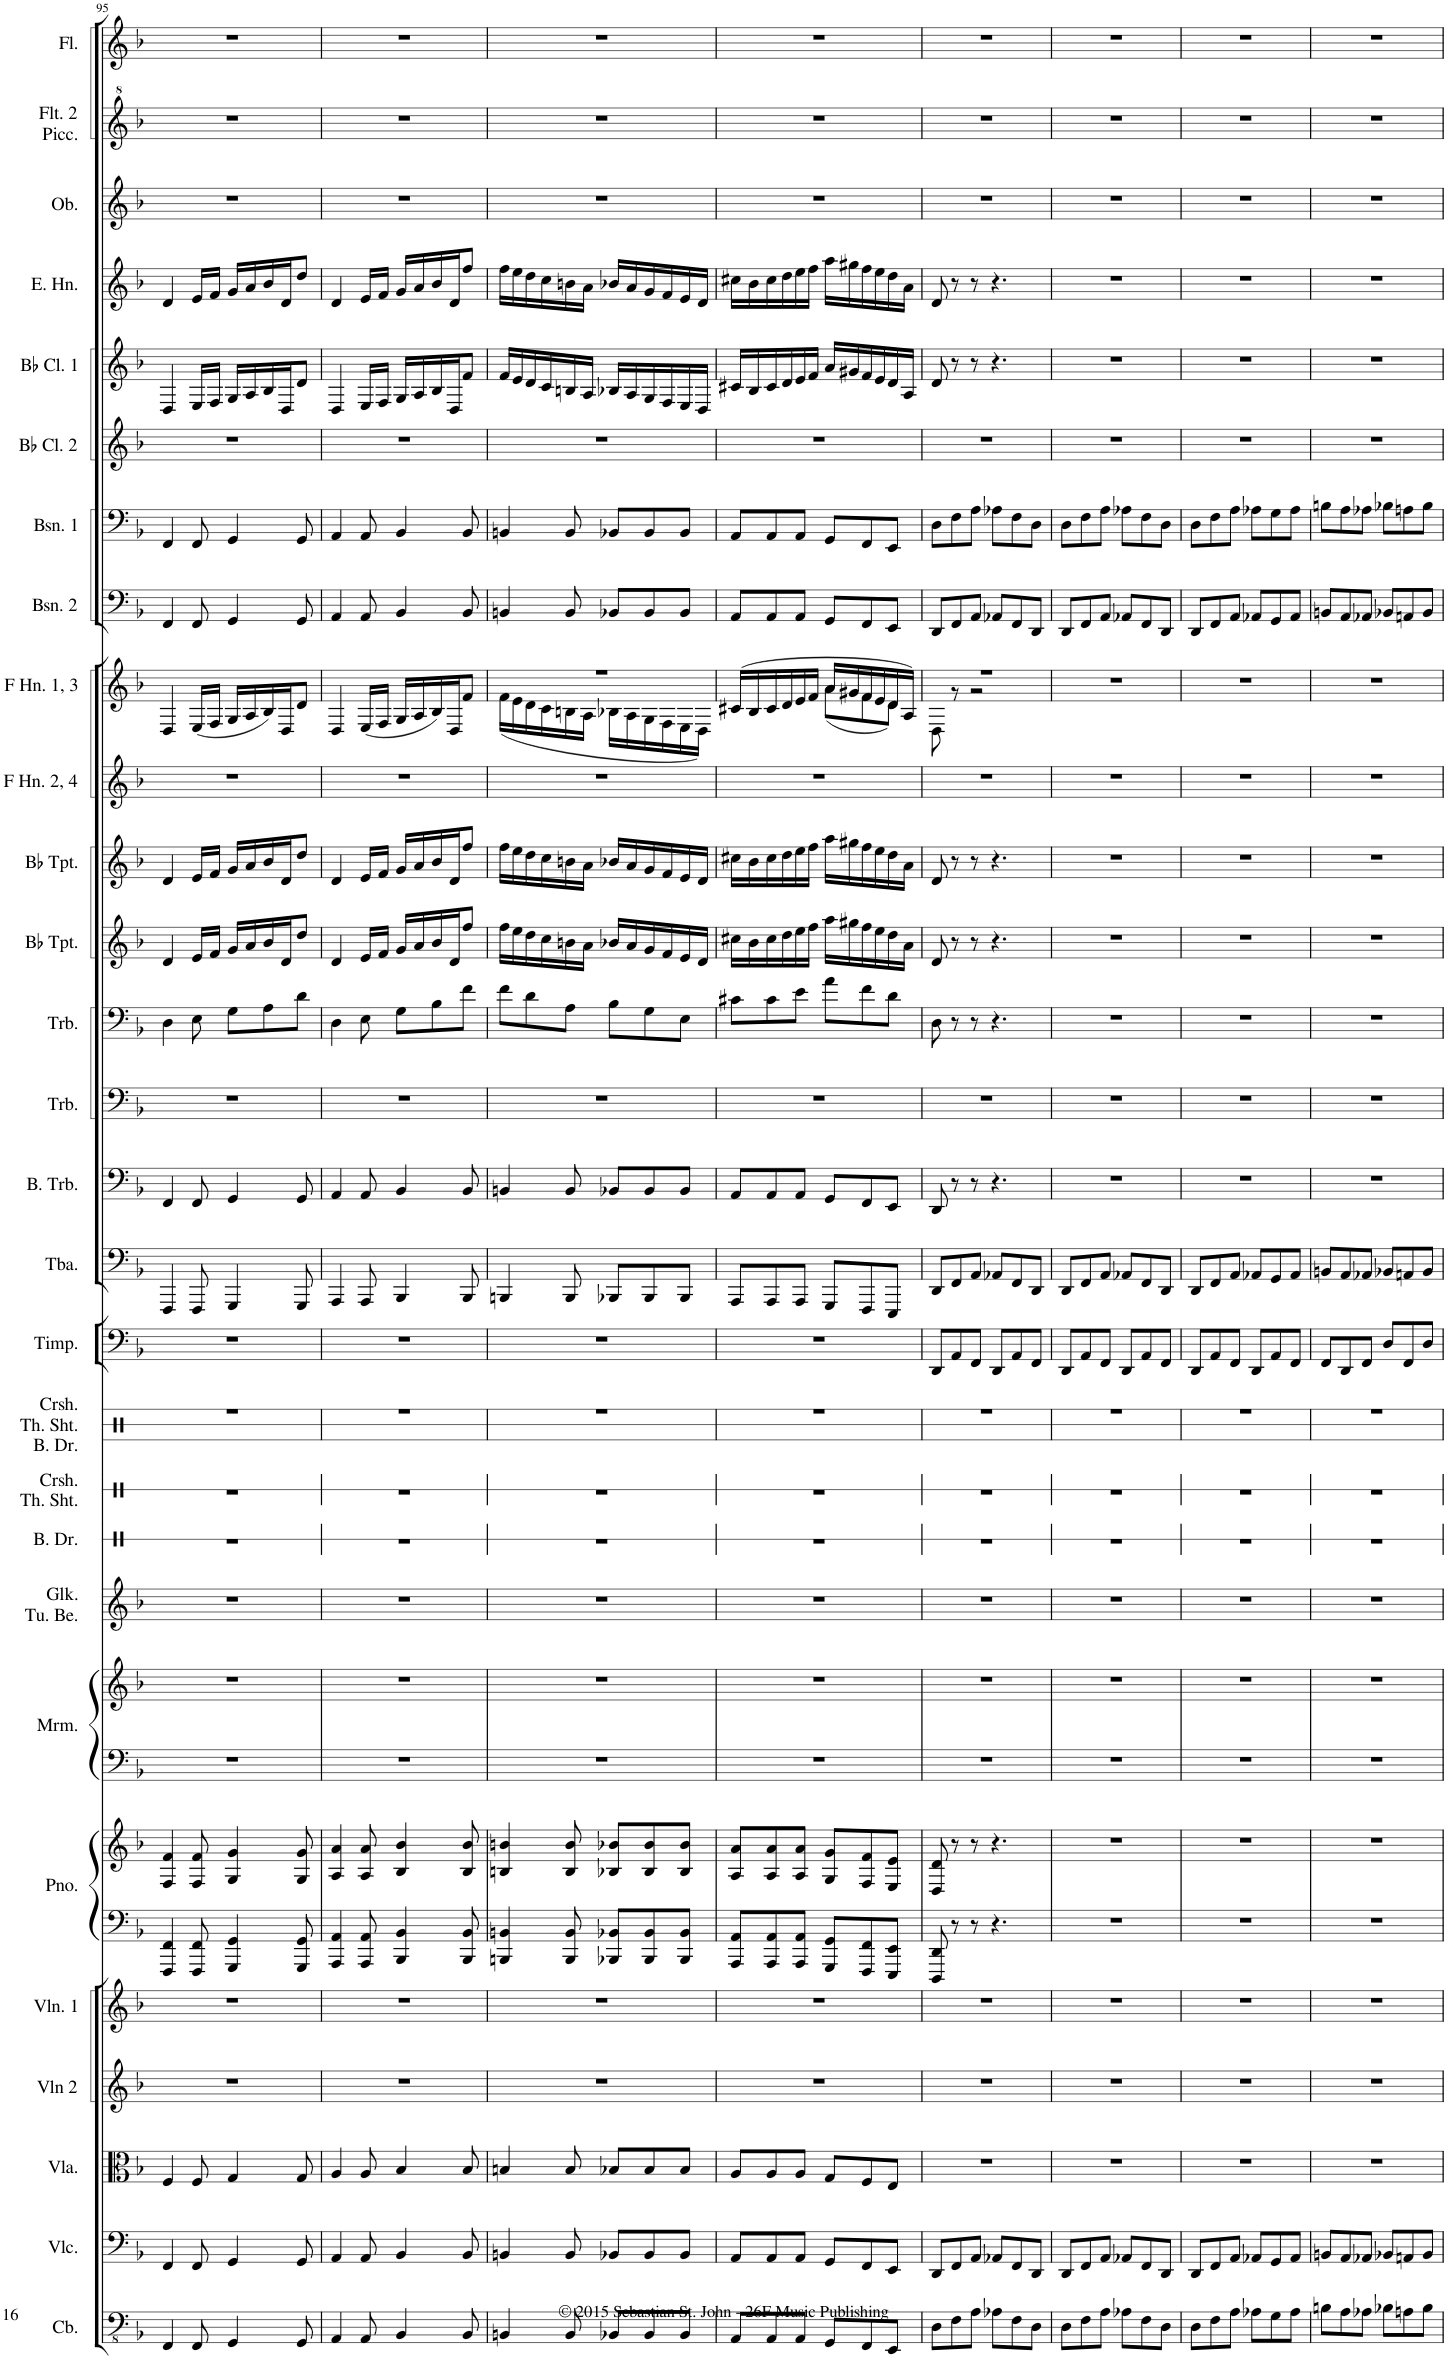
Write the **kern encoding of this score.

**kern	**kern	**kern	**kern	**kern	**kern	**kern	**kern	**kern	**kern	**kern	**kern	**kern	**kern	**kern	**kern	**kern	**kern	**kern	**kern	**kern	**kern	**kern	**kern	**kern	**kern	**kern	**kern	**kern	**kern
*part28	*part27	*part26	*part25	*part24	*part23	*part23	*part22	*part22	*part21	*part20	*part19	*part18	*part17	*part16	*part15	*part14	*part13	*part12	*part11	*part10	*part9	*part8	*part7	*part6	*part5	*part4	*part3	*part2	*part1
*staff30	*staff29	*staff28	*staff27	*staff26	*staff25	*staff24	*staff23	*staff22	*staff21	*staff20	*staff19	*staff18	*staff17	*staff16	*staff15	*staff14	*staff13	*staff12	*staff11	*staff10	*staff9	*staff8	*staff7	*staff6	*staff5	*staff4	*staff3	*staff2	*staff1
*I"Contrabass	*I"Violoncello	*I"Viola	*I"Violin 2	*I"Violin 1	*I"Piano	*	*I"Marimba	*	*I"Glockenspiel Tubular Bells	*I"Bass Drum	*I"Crash Thundersheet	*I"Crash Thundersheet Bass Drum	*I"Timpani	*I"Tuba	*I"Bass Trombone	*I"Trombone	*I"Trombone	*I"Bb Trumpet	*I"Trumpets in Bb	*I"Horn in F 2, 4	*I"Horn in F 1, 3	*I"Bassoon 2	*I"Bassoon 1	*I"Clarinets in Bb 2	*I"Bb Clarinet 1	*I"English Horn	*I"Oboes	*I"Flute 2 Piccolo	*I"Flutes
*I'Cb.	*I'Vlc.	*I'Vla.	*I'Vln 2	*I'Vln. 1	*I'Pno.	*	*I'Mrm.	*	*I'Glk. Tu. Be.	*I'B. Dr.	*I'Crsh. Th. Sht.	*I'Crsh. Th. Sht. B. Dr.	*I'Timp.	*I'Tba.	*I'B. Trb.	*I'Trb.	*I'Trb.	*I'Bb Tpt.	*	*	*	*I'Bsn. 2	*I'Bsn. 1	*	*I'Bb Cl. 1	*I'E. Hn.	*I'Ob.	*I'Flt. 2 Picc.	*I'Fl.
!!LO:PB:g=z
*clefFv4	*clefF4	*clefC3	*clefG2	*clefG2	*clefF4	*clefG2	*clefF4	*clefG2	*clefG2	*clefX	*clefX	*clefX	*clefF4	*clefF4	*clefF4	*clefF4	*clefF4	*clefG2	*clefG2	*clefG2	*clefG2	*clefF4	*clefF4	*clefG2	*clefG2	*clefG2	*clefG2	*clefG^2	*clefG2
*ITrd7c12	*	*	*	*	*	*	*	*	*	*	*	*	*	*	*	*	*	*ITrd1c2	*ITrd1c2	*ITrd4c7	*ITrd4c7	*	*	*ITrd1c2	*ITrd1c2	*ITrd4c7	*	*ITrd-7c-12	*
*k[b-]	*k[b-]	*k[b-]	*k[b-]	*k[b-]	*k[b-]	*k[b-]	*k[b-]	*k[b-]	*k[b-]	*k[]	*k[]	*k[]	*k[b-]	*k[b-]	*k[b-]	*k[b-]	*k[b-]	*k[b-]	*k[b-]	*k[b-]	*k[b-]	*k[b-]	*k[b-]	*k[b-]	*k[b-]	*k[b-]	*k[b-]	*k[b-]	*k[b-]
*M6/8	*M6/8	*M6/8	*M6/8	*M6/8	*M6/8	*M6/8	*M6/8	*M6/8	*M6/8	*M6/8	*M6/8	*M6/8	*M6/8	*M6/8	*M6/8	*M6/8	*M6/8	*M6/8	*M6/8	*M6/8	*M6/8	*M6/8	*M6/8	*M6/8	*M6/8	*M6/8	*M6/8	*M6/8	*M6/8
=95	=95	=95	=95	=95	=95	=95	=95	=95	=95	=95	=95	=95	=95	=95	=95	=95	=95	=95	=95	=95	=95	=95	=95	=95	=95	=95	=95	=95	=95
4FFF/	4FF/	4F/	2.r	2.r	4FFF/ 4FF/	4F/ 4f/	2.r	2.r	2.r	2.r	2.r	2.r	2.r	4FFF/	4FF/	2.r	4D\	4d/	4d/	2.r	4D/	4FF/	4FF/	2.r	4D/	4d/	2.r	2.r	2.r
8FFF/	8FF/	8F/	.	.	8FFF/ 8FF/	8F/ 8f/	.	.	.	.	.	.	.	8FFF/	8FF/	.	8E\	16e/LL	16e/LL	.	(16E/LL	8FF/	8FF/	.	16E/LL	16e/LL	.	.	.
.	.	.	.	.	.	.	.	.	.	.	.	.	.	.	.	.	.	16f/JJ	16f/JJ	.	16F/JJ	.	.	.	16F/JJ	16f/JJ	.	.	.
4GGG/	4GG/	4G/	.	.	4GGG/ 4GG/	4G/ 4g/	.	.	.	.	.	.	.	4GGG/	4GG/	.	8G\L	16g/LL	16g/LL	.	16G/LL	4GG/	4GG/	.	16G/LL	16g/LL	.	.	.
.	.	.	.	.	.	.	.	.	.	.	.	.	.	.	.	.	.	16a/	16a/	.	16A/	.	.	.	16A/	16a/	.	.	.
.	.	.	.	.	.	.	.	.	.	.	.	.	.	.	.	.	8A\	16b-/	16b-/	.	16B-/)	.	.	.	16B-/	16b-/	.	.	.
.	.	.	.	.	.	.	.	.	.	.	.	.	.	.	.	.	.	16d/J	16d/J	.	16D/J	.	.	.	16D/J	16d/J	.	.	.
8GGG/	8GG/	8G/	.	.	8GGG/ 8GG/	8G/ 8g/	.	.	.	.	.	.	.	8GGG/	8GG/	.	8d\J	8dd/J	8dd/J	.	8d/J	8GG/	8GG/	.	8d/J	8dd/J	.	.	.
=96	=96	=96	=96	=96	=96	=96	=96	=96	=96	=96	=96	=96	=96	=96	=96	=96	=96	=96	=96	=96	=96	=96	=96	=96	=96	=96	=96	=96	=96
4AAA/	4AA/	4A/	2.r	2.r	4AAA/ 4AA/	4A/ 4a/	2.r	2.r	2.r	2.r	2.r	2.r	2.r	4AAA/	4AA/	2.r	4D\	4d/	4d/	2.r	4D/	4AA/	4AA/	2.r	4D/	4d/	2.r	2.r	2.r
8AAA/	8AA/	8A/	.	.	8AAA/ 8AA/	8A/ 8a/	.	.	.	.	.	.	.	8AAA/	8AA/	.	8E\	16e/LL	16e/LL	.	(16E/LL	8AA/	8AA/	.	16E/LL	16e/LL	.	.	.
.	.	.	.	.	.	.	.	.	.	.	.	.	.	.	.	.	.	16f/JJ	16f/JJ	.	16F/JJ	.	.	.	16F/JJ	16f/JJ	.	.	.
4BBB-/	4BB-/	4B-/	.	.	4BBB-/ 4BB-/	4B-/ 4b-/	.	.	.	.	.	.	.	4BBB-/	4BB-/	.	8G\L	16g/LL	16g/LL	.	16G/LL	4BB-/	4BB-/	.	16G/LL	16g/LL	.	.	.
.	.	.	.	.	.	.	.	.	.	.	.	.	.	.	.	.	.	16a/	16a/	.	16A/	.	.	.	16A/	16a/	.	.	.
.	.	.	.	.	.	.	.	.	.	.	.	.	.	.	.	.	8B-\	16b-/	16b-/	.	16B-/)	.	.	.	16B-/	16b-/	.	.	.
.	.	.	.	.	.	.	.	.	.	.	.	.	.	.	.	.	.	16d/J	16d/J	.	16D/J	.	.	.	16D/J	16d/J	.	.	.
8BBB-/	8BB-/	8B-/	.	.	8BBB-/ 8BB-/	8B-/ 8b-/	.	.	.	.	.	.	.	8BBB-/	8BB-/	.	8f\J	8ff/J	8ff/J	.	8f/J	8BB-/	8BB-/	.	8f/J	8ff/J	.	.	.
=97	=97	=97	=97	=97	=97	=97	=97	=97	=97	=97	=97	=97	=97	=97	=97	=97	=97	=97	=97	=97	=97	=97	=97	=97	=97	=97	=97	=97	=97
*	*	*	*	*	*	*	*	*	*	*	*	*	*	*	*	*	*	*	*	*	*^	*	*	*	*	*	*	*	*
4BBBn/	4BBn/	4Bn/	2.r	2.r	4BBBn/ 4BBn/	4Bn/ 4bn/	2.r	2.r	2.r	2.r	2.r	2.r	2.r	4BBBn/	4BBn/	2.r	8f\L	16ff\LL	16ff\LL	2.r	2.r	(16f\LL	4BBn/	4BBn/	2.r	16f/LL	16ff\LL	2.r	2.r	2.r
.	.	.	.	.	.	.	.	.	.	.	.	.	.	.	.	.	.	16ee\	16ee\	.	.	16e\	.	.	.	16e/	16ee\	.	.	.
.	.	.	.	.	.	.	.	.	.	.	.	.	.	.	.	.	8d\	16dd\	16dd\	.	.	16d\	.	.	.	16d/	16dd\	.	.	.
.	.	.	.	.	.	.	.	.	.	.	.	.	.	.	.	.	.	16cc\	16cc\	.	.	16c\	.	.	.	16c/	16cc\	.	.	.
8BBB/	8BB/	8B/	.	.	8BBB/ 8BB/	8B/ 8b/	.	.	.	.	.	.	.	8BBB/	8BB/	.	8A\J	16bn\	16bn\	.	.	16Bn\	8BB/	8BB/	.	16Bn/	16bn\	.	.	.
.	.	.	.	.	.	.	.	.	.	.	.	.	.	.	.	.	.	16a\JJ	16a\JJ	.	.	16A\JJ	.	.	.	16A/JJ	16a\JJ	.	.	.
8BBB-X/L	8BB-X/L	8B-X/L	.	.	8BBB-X/ 8BB-X/L	8B-X/ 8b-X/L	.	.	.	.	.	.	.	8BBB-X/L	8BB-X/L	.	8B-\L	16b-X/LL	16b-X/LL	.	.	16B-X\LL	8BB-X/L	8BB-X/L	.	16B-X/LL	16b-X/LL	.	.	.
.	.	.	.	.	.	.	.	.	.	.	.	.	.	.	.	.	.	16a/	16a/	.	.	16A\	.	.	.	16A/	16a/	.	.	.
8BBB-/	8BB-/	8B-/	.	.	8BBB-/ 8BB-/	8B-/ 8b-/	.	.	.	.	.	.	.	8BBB-/	8BB-/	.	8G\	16g/	16g/	.	.	16G\	8BB-/	8BB-/	.	16G/	16g/	.	.	.
.	.	.	.	.	.	.	.	.	.	.	.	.	.	.	.	.	.	16f/	16f/	.	.	16F\	.	.	.	16F/	16f/	.	.	.
8BBB-/J	8BB-/J	8B-/J	.	.	8BBB-/ 8BB-/J	8B-/ 8b-/J	.	.	.	.	.	.	.	8BBB-/J	8BB-/J	.	8E\J	16e/	16e/	.	.	16E\	8BB-/J	8BB-/J	.	16E/	16e/	.	.	.
.	.	.	.	.	.	.	.	.	.	.	.	.	.	.	.	.	.	16d/JJ	16d/JJ	.	.	16D\JJ)	.	.	.	16D/JJ	16d/JJ	.	.	.
=98	=98	=98	=98	=98	=98	=98	=98	=98	=98	=98	=98	=98	=98	=98	=98	=98	=98	=98	=98	=98	=98	=98	=98	=98	=98	=98	=98	=98	=98	=98
8AAA/L	8AA/L	8A/L	2.r	2.r	8AAA/ 8AA/L	8A/ 8a/L	2.r	2.r	2.r	2.r	2.r	2.r	2.r	8AAA/L	8AA/L	2.r	8c#X\L	16cc#X\LL	16cc#X\LL	2.r	(16c#X/LL	4.ryy	8AA/L	8AA/L	2.r	16c#X/LL	16cc#X\LL	2.r	2.r	2.r
.	.	.	.	.	.	.	.	.	.	.	.	.	.	.	.	.	.	16b-\	16b-\	.	16B-/	.	.	.	.	16B-/	16b-\	.	.	.
8AAA/	8AA/	8A/	.	.	8AAA/ 8AA/	8A/ 8a/	.	.	.	.	.	.	.	8AAA/	8AA/	.	8c#\	16cc#\	16cc#\	.	16c#/	.	8AA/	8AA/	.	16c#/	16cc#\	.	.	.
.	.	.	.	.	.	.	.	.	.	.	.	.	.	.	.	.	.	16dd\	16dd\	.	16d/	.	.	.	.	16d/	16dd\	.	.	.
8AAA/J	8AA/J	8A/J	.	.	8AAA/ 8AA/J	8A/ 8a/J	.	.	.	.	.	.	.	8AAA/J	8AA/J	.	8e\J	16ee\	16ee\	.	16e/	.	8AA/J	8AA/J	.	16e/	16ee\	.	.	.
.	.	.	.	.	.	.	.	.	.	.	.	.	.	.	.	.	.	16ff\JJ	16ff\JJ	.	16f/JJ	.	.	.	.	16f/JJ	16ff\JJ	.	.	.
8GGG/L	8GG/L	8G/L	.	.	8GGG/ 8GG/L	8G/ 8g/L	.	.	.	.	.	.	.	8GGG/L	8GG/L	.	8a\L	16aa\LL	16aa\LL	.	16a/LL	(8a\L	8GG/L	8GG/L	.	16a/LL	16aa\LL	.	.	.
.	.	.	.	.	.	.	.	.	.	.	.	.	.	.	.	.	.	16gg#X\	16gg#X\	.	16g#X/	.	.	.	.	16g#X/	16gg#X\	.	.	.
8FFF/	8FF/	8F/	.	.	8FFF/ 8FF/	8F/ 8f/	.	.	.	.	.	.	.	8FFF/	8FF/	.	8f\	16ff\	16ff\	.	16f/	8f\	8FF/	8FF/	.	16f/	16ff\	.	.	.
.	.	.	.	.	.	.	.	.	.	.	.	.	.	.	.	.	.	16ee\	16ee\	.	16e/	.	.	.	.	16e/	16ee\	.	.	.
8EEE/J	8EE/J	8E/J	.	.	8EEE/ 8EE/J	8E/ 8e/J	.	.	.	.	.	.	.	8EEE/J	8EE/J	.	8d\J	16dd\	16dd\	.	16d/	8d\J)	8EE/J	8EE/J	.	16d/	16dd\	.	.	.
.	.	.	.	.	.	.	.	.	.	.	.	.	.	.	.	.	.	16a\JJ	16a\JJ	.	16A/JJ)	.	.	.	.	16A/JJ	16a\JJ	.	.	.
=99	=99	=99	=99	=99	=99	=99	=99	=99	=99	=99	=99	=99	=99	=99	=99	=99	=99	=99	=99	=99	=99	=99	=99	=99	=99	=99	=99	=99	=99	=99
8DD\L	8DD/L	2.r	2.r	2.r	8DDD/ 8DD/	8D/ 8d/	2.r	2.r	2.r	2.r	2.r	2.r	8DD/L	8DD/L	8DD/	2.r	8D\	8d/	8d/	2.r	2.r	8D\	8DD/L	8D\L	2.r	8d/	8d/	2.r	2.r	2.r
8FF\	8FF/	.	.	.	8r	8r	.	.	.	.	.	.	8AA/	8FF/	8r	.	8r	8r	8r	.	.	8r	8FF/	8F\	.	8r	8r	.	.	.
8AA\J	8AA/J	.	.	.	8r	8r	.	.	.	.	.	.	8FF/J	8AA/J	8r	.	8r	8r	8r	.	.	2r	8AA/J	8A\J	.	8r	8r	.	.	.
8AA-X\L	8AA-X/L	.	.	.	4.r	4.r	.	.	.	.	.	.	8DD/L	8AA-X/L	4.r	.	4.r	4.r	4.r	.	.	.	8AA-X/L	8A-X\L	.	4.r	4.r	.	.	.
8FF\	8FF/	.	.	.	.	.	.	.	.	.	.	.	8AA/	8FF/	.	.	.	.	.	.	.	.	8FF/	8F\	.	.	.	.	.	.
8DD\J	8DD/J	.	.	.	.	.	.	.	.	.	.	.	8FF/J	8DD/J	.	.	.	.	.	.	.	.	8DD/J	8D\J	.	.	.	.	.	.
*	*	*	*	*	*	*	*	*	*	*	*	*	*	*	*	*	*	*	*	*	*v	*v	*	*	*	*	*	*	*	*
=100	=100	=100	=100	=100	=100	=100	=100	=100	=100	=100	=100	=100	=100	=100	=100	=100	=100	=100	=100	=100	=100	=100	=100	=100	=100	=100	=100	=100	=100
8DD\L	8DD/L	2.r	2.r	2.r	2.r	2.r	2.r	2.r	2.r	2.r	2.r	2.r	8DD/L	8DD/L	2.r	2.r	2.r	2.r	2.r	2.r	2.r	8DD/L	8D\L	2.r	2.r	2.r	2.r	2.r	2.r
8FF\	8FF/	.	.	.	.	.	.	.	.	.	.	.	8AA/	8FF/	.	.	.	.	.	.	.	8FF/	8F\	.	.	.	.	.	.
8AA\J	8AA/J	.	.	.	.	.	.	.	.	.	.	.	8FF/J	8AA/J	.	.	.	.	.	.	.	8AA/J	8A\J	.	.	.	.	.	.
8AA-X\L	8AA-X/L	.	.	.	.	.	.	.	.	.	.	.	8DD/L	8AA-X/L	.	.	.	.	.	.	.	8AA-X/L	8A-X\L	.	.	.	.	.	.
8FF\	8FF/	.	.	.	.	.	.	.	.	.	.	.	8AA/	8FF/	.	.	.	.	.	.	.	8FF/	8F\	.	.	.	.	.	.
8DD\J	8DD/J	.	.	.	.	.	.	.	.	.	.	.	8FF/J	8DD/J	.	.	.	.	.	.	.	8DD/J	8D\J	.	.	.	.	.	.
=101	=101	=101	=101	=101	=101	=101	=101	=101	=101	=101	=101	=101	=101	=101	=101	=101	=101	=101	=101	=101	=101	=101	=101	=101	=101	=101	=101	=101	=101
8DD\L	8DD/L	2.r	2.r	2.r	2.r	2.r	2.r	2.r	2.r	2.r	2.r	2.r	8DD/L	8DD/L	2.r	2.r	2.r	2.r	2.r	2.r	2.r	8DD/L	8D\L	2.r	2.r	2.r	2.r	2.r	2.r
8FF\	8FF/	.	.	.	.	.	.	.	.	.	.	.	8AA/	8FF/	.	.	.	.	.	.	.	8FF/	8F\	.	.	.	.	.	.
8AA\J	8AA/J	.	.	.	.	.	.	.	.	.	.	.	8FF/J	8AA/J	.	.	.	.	.	.	.	8AA/J	8A\J	.	.	.	.	.	.
8AA-X\L	8AA-X/L	.	.	.	.	.	.	.	.	.	.	.	8DD/L	8AA-X/L	.	.	.	.	.	.	.	8AA-X/L	8A-X\L	.	.	.	.	.	.
8GG\	8GG/	.	.	.	.	.	.	.	.	.	.	.	8AA/	8GG/	.	.	.	.	.	.	.	8GG/	8G\	.	.	.	.	.	.
8AA-\J	8AA-/J	.	.	.	.	.	.	.	.	.	.	.	8FF/J	8AA-/J	.	.	.	.	.	.	.	8AA-/J	8A-\J	.	.	.	.	.	.
=102	=102	=102	=102	=102	=102	=102	=102	=102	=102	=102	=102	=102	=102	=102	=102	=102	=102	=102	=102	=102	=102	=102	=102	=102	=102	=102	=102	=102	=102
8BBn\L	8BBn/L	2.r	2.r	2.r	2.r	2.r	2.r	2.r	2.r	2.r	2.r	2.r	8FF/L	8BBn/L	2.r	2.r	2.r	2.r	2.r	2.r	2.r	8BBn/L	8Bn\L	2.r	2.r	2.r	2.r	2.r	2.r
8AA\	8AA/	.	.	.	.	.	.	.	.	.	.	.	8DD/	8AA/	.	.	.	.	.	.	.	8AA/	8A\	.	.	.	.	.	.
8AA-X\J	8AA-X/J	.	.	.	.	.	.	.	.	.	.	.	8FF/J	8AA-X/J	.	.	.	.	.	.	.	8AA-X/J	8A-X\J	.	.	.	.	.	.
8BB-X\L	8BB-X/L	.	.	.	.	.	.	.	.	.	.	.	8D/L	8BB-X/L	.	.	.	.	.	.	.	8BB-X/L	8B-X\L	.	.	.	.	.	.
8AAn\	8AAn/	.	.	.	.	.	.	.	.	.	.	.	8FF/	8AAn/	.	.	.	.	.	.	.	8AAn/	8An\	.	.	.	.	.	.
8BB-\J	8BB-/J	.	.	.	.	.	.	.	.	.	.	.	8D/J	8BB-/J	.	.	.	.	.	.	.	8BB-/J	8B-\J	.	.	.	.	.	.
=	=	=	=	=	=	=	=	=	=	=	=	=	=	=	=	=	=	=	=	=	=	=	=	=	=	=	=	=	=
*-	*-	*-	*-	*-	*-	*-	*-	*-	*-	*-	*-	*-	*-	*-	*-	*-	*-	*-	*-	*-	*-	*-	*-	*-	*-	*-	*-	*-	*-
